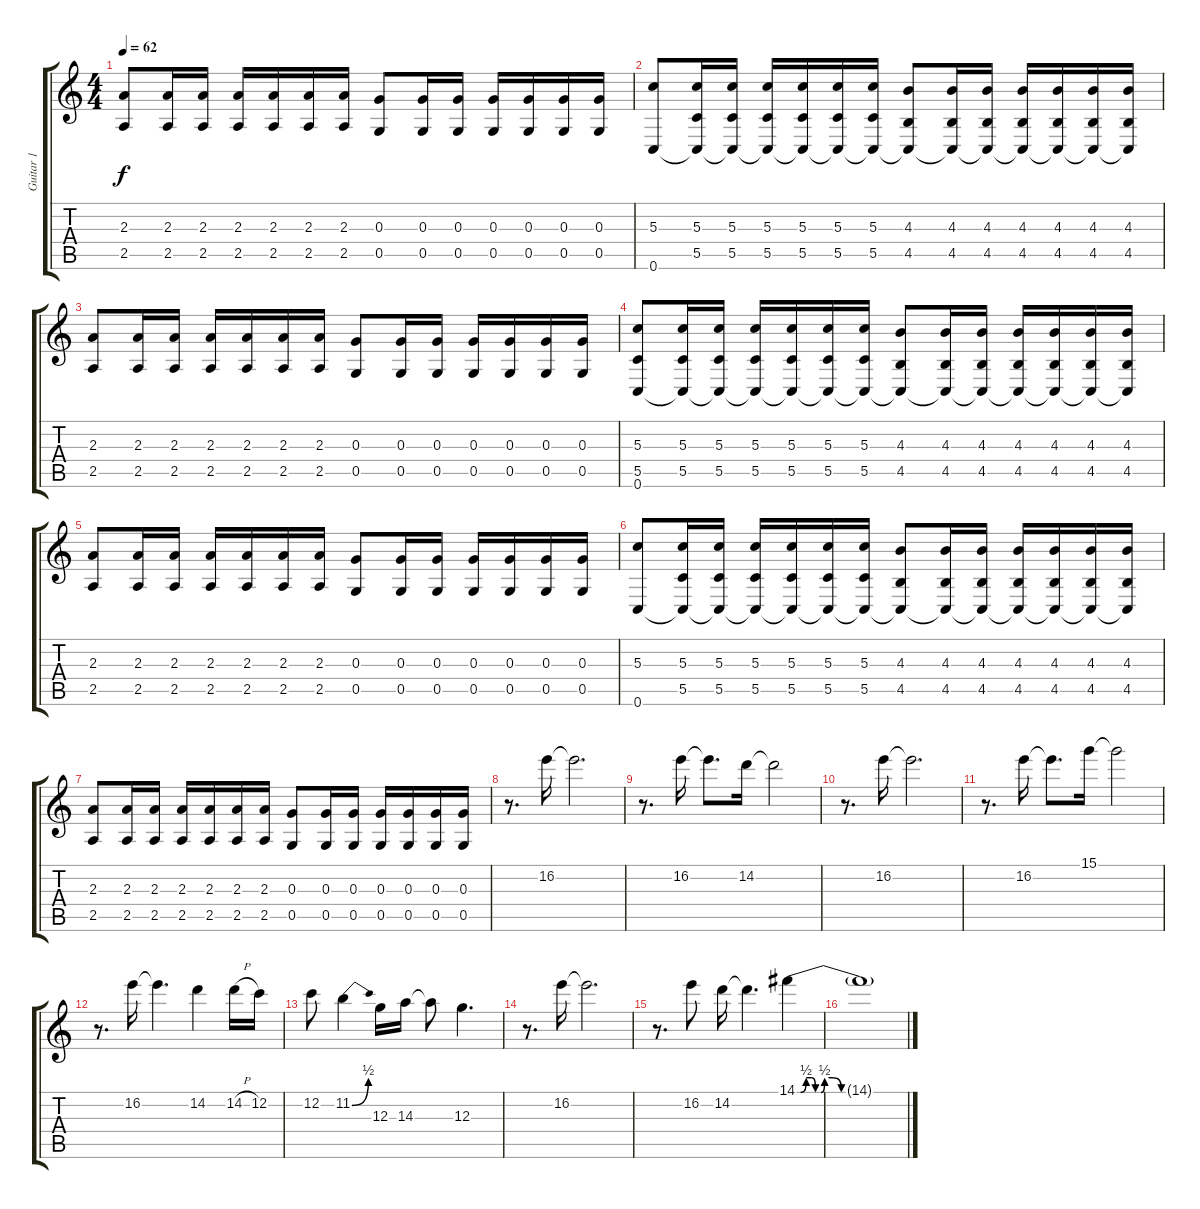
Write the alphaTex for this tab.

\track ("Guitar 1" "Guitar 1") {instrument distortionguitar}
\staff {score tabs}
\tuning (E4 C4 G3 C3 G2 C2) {hide}
\ts (4 4)
\tempo 62
\clef g2
\ks c
(2.3 2.5).8{dy f} (2.3 2.5).16 (2.3 2.5).16 (2.3 2.5).16 (2.3 2.5).16 (2.3 2.5).16 (2.3 2.5).16 (0.3 0.5).8 (0.3 0.5).16 (0.3 0.5).16 (0.3 0.5).16 (0.3 0.5).16 (0.3 0.5).16 (0.3 0.5).16 |
(5.3 0.6).8 (5.3 5.5 0.6{t}).16 (5.3 5.5 0.6{t}).16 (5.3 5.5 0.6{t}).16 (5.3 5.5 0.6{t}).16 (5.3 5.5 0.6{t}).16 (5.3 5.5 0.6{t}).16 (4.3 4.5 0.6{t}).8 (4.3 4.5 0.6{t}).16 (4.3 4.5 0.6{t}).16 (4.3 4.5 0.6{t}).16 (4.3 4.5 0.6{t}).16 (4.3 4.5 0.6{t}).16 (4.3 4.5 0.6{t}).16 |
(2.3 2.5).8 (2.3 2.5).16 (2.3 2.5).16 (2.3 2.5).16 (2.3 2.5).16 (2.3 2.5).16 (2.3 2.5).16 (0.3 0.5).8 (0.3 0.5).16 (0.3 0.5).16 (0.3 0.5).16 (0.3 0.5).16 (0.3 0.5).16 (0.3 0.5).16 |
(5.3 5.5 0.6).8 (5.3 5.5 0.6{t}).16 (5.3 5.5 0.6{t}).16 (5.3 5.5 0.6{t}).16 (5.3 5.5 0.6{t}).16 (5.3 5.5 0.6{t}).16 (5.3 5.5 0.6{t}).16 (4.3 4.5 0.6{t}).8 (4.3 4.5 0.6{t}).16 (4.3 4.5 0.6{t}).16 (4.3 4.5 0.6{t}).16 (4.3 4.5 0.6{t}).16 (4.3 4.5 0.6{t}).16 (4.3 4.5 0.6{t}).16 |
(2.3 2.5).8 (2.3 2.5).16 (2.3 2.5).16 (2.3 2.5).16 (2.3 2.5).16 (2.3 2.5).16 (2.3 2.5).16 (0.3 0.5).8 (0.3 0.5).16 (0.3 0.5).16 (0.3 0.5).16 (0.3 0.5).16 (0.3 0.5).16 (0.3 0.5).16 |
(5.3 0.6).8 (5.3 5.5 0.6{t}).16 (5.3 5.5 0.6{t}).16 (5.3 5.5 0.6{t}).16 (5.3 5.5 0.6{t}).16 (5.3 5.5 0.6{t}).16 (5.3 5.5 0.6{t}).16 (4.3 4.5 0.6{t}).8 (4.3 4.5 0.6{t}).16 (4.3 4.5 0.6{t}).16 (4.3 4.5 0.6{t}).16 (4.3 4.5 0.6{t}).16 (4.3 4.5 0.6{t}).16 (4.3 4.5 0.6{t}).16 |
(2.3 2.5).8 (2.3 2.5).16 (2.3 2.5).16 (2.3 2.5).16 (2.3 2.5).16 (2.3 2.5).16 (2.3 2.5).16 (0.3 0.5).8 (0.3 0.5).16 (0.3 0.5).16 (0.3 0.5).16 (0.3 0.5).16 (0.3 0.5).16 (0.3 0.5).16 |
r.8{d} 16.2.16 16.2{t}.2{d} |
r.8{d} 16.2.16 16.2{t}.8{d} 14.2.16 14.2{t}.2 |
r.8{d} 16.2.16 16.2{t}.2{d} |
r.8{d} 16.2.16 16.2{t}.8{d} 15.1.16 15.1{t}.2 |
r.8{d} 16.2.16 16.2{t}.4{d} 14.2.4 14.2{h}.16 12.2.16 |
12.2.8 11.2{be (bend 0 0 60 2)}.4 12.3.16 14.3.16 14.3{t}.8 12.3.4{d} |
r.8{d} 16.2.16 16.2{t}.2{d} |
r.8{d} 16.2.8 14.2.16 14.2{t}.4{d} 14.1{be (custom 0 0 2 0 5 2 8 2 10 0 13 0 15 2 19 2 24 0 60 0)}.4 |
14.1{t}.1
